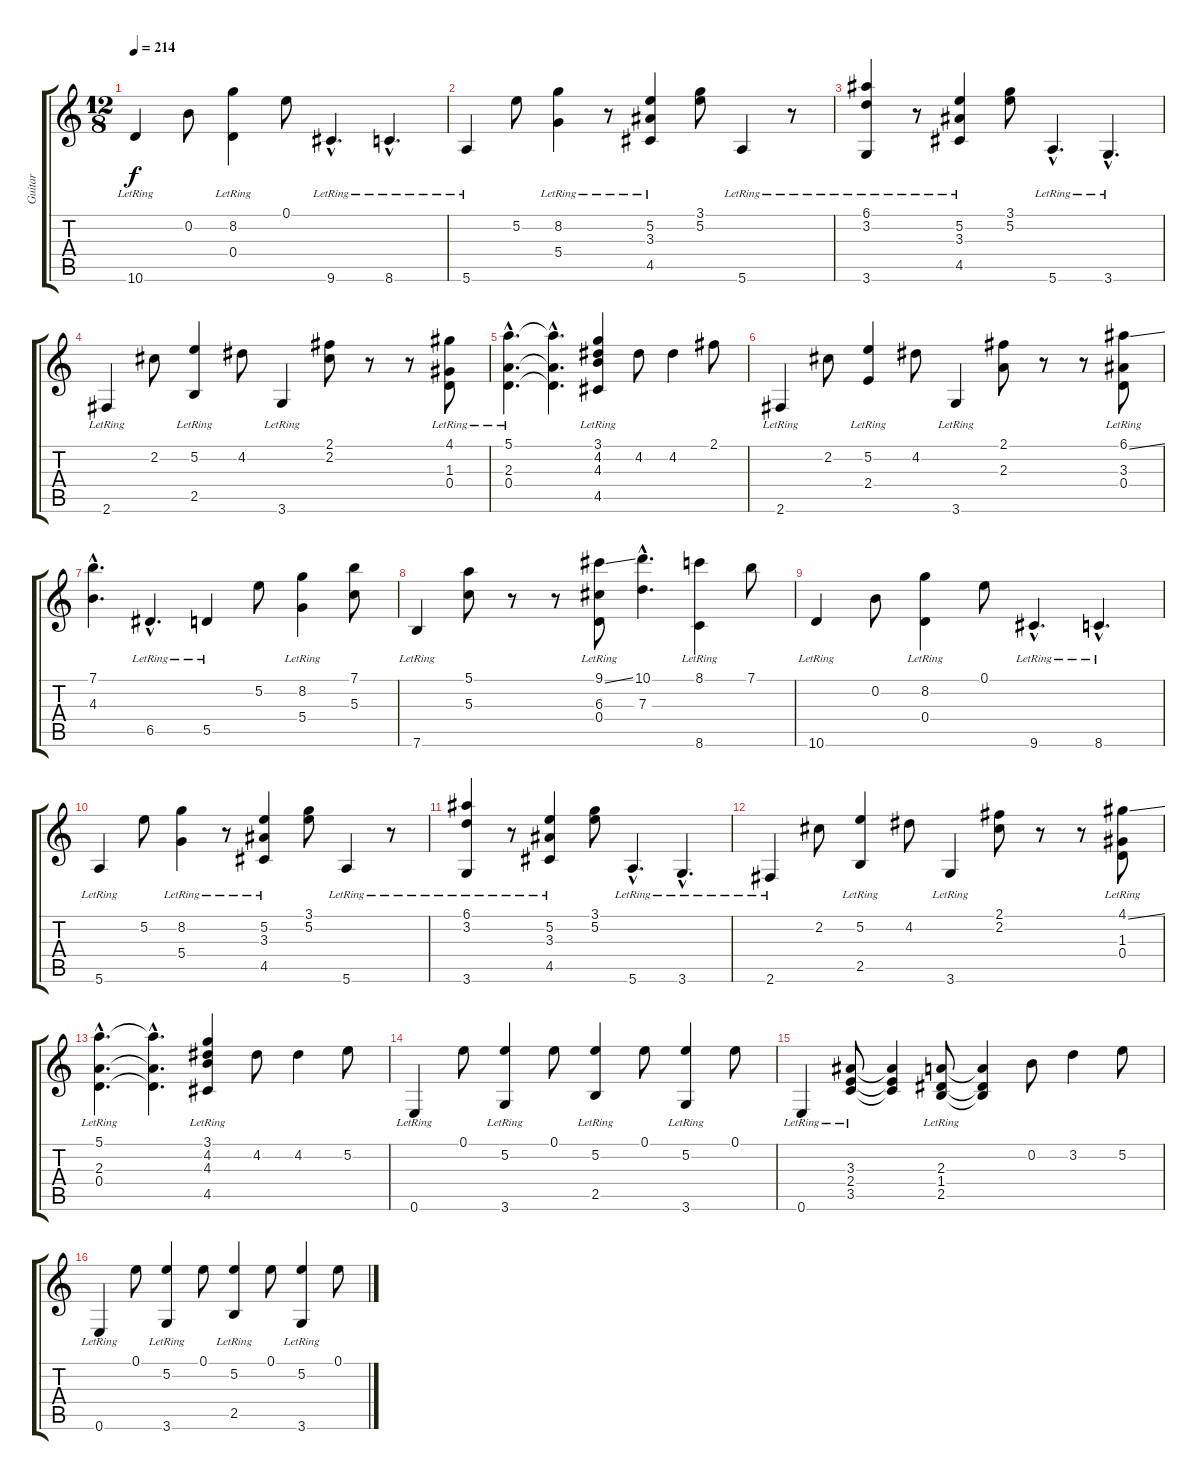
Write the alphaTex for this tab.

\track ("Guitar" "Guitar") {instrument acousticguitarnylon}
\staff {score tabs}
\tuning (E4 B3 G3 D3 A2 E2) {hide}
\ts (12 8)
\tempo 214
\clef g2
\ks c
10.6{lr}.4{dy f} 0.2.8 (8.2 0.4{lr}).4 0.1.8 9.6{hac lr}.4{d} 8.6{hac lr}.4{d} |
5.6{lr}.4 5.2.8 (8.2 5.4{lr}).4 r.8 (5.2 3.3 4.5{lr}).4 (3.1 5.2).8 5.6{lr}.4 r.8 |
(6.1 3.2 3.6{lr}).4 r.8 (5.2 3.3 4.5{lr}).4 (3.1 5.2).8 5.6{hac lr}.4{d} 3.6{hac lr}.4{d} |
2.6{lr}.4 2.2.8 (5.2 2.5{lr}).4 4.2.8 3.6{lr}.4 (2.1 2.2).8 r.8 r.8 (4.1 1.3 0.4{lr}).8 |
(5.1{hac} 2.3{hac} 0.4{hac lr}).4{d} (5.1{hac t} 2.3{hac t} 0.4{hac t}).4{d} (3.1 4.2 4.3 4.5{lr}).4 4.2.8 4.2.4 2.1.8 |
2.6{lr}.4 2.2.8 (5.2 2.4{lr}).4 4.2.8 3.6{lr}.4 (2.1 2.3).8 r.8 r.8 (6.1{ss} 3.3 0.4{lr}).8 |
(7.1{hac} 4.3{hac}).4{d} 6.5{hac lr}.4{d} 5.5{lr}.4 5.2.8 (8.2 5.4{lr}).4 (7.1 5.3).8 |
7.6{lr}.4 (5.1 5.3).8 r.8 r.8 (9.1{ss} 6.3 0.4{lr}).8 (10.1{hac} 7.3{hac}).4{d} (8.1 8.6{lr}).4 7.1.8 |
10.6{lr}.4 0.2.8 (8.2 0.4{lr}).4 0.1.8 9.6{hac lr}.4{d} 8.6{hac lr}.4{d} |
5.6{lr}.4 5.2.8 (8.2 5.4{lr}).4 r.8 (5.2 3.3 4.5{lr}).4 (3.1 5.2).8 5.6{lr}.4 r.8 |
(6.1 3.2 3.6{lr}).4 r.8 (5.2 3.3 4.5{lr}).4 (3.1 5.2).8 5.6{hac lr}.4{d} 3.6{hac lr}.4{d} |
2.6{lr}.4 2.2.8 (5.2 2.5{lr}).4 4.2.8 3.6{lr}.4 (2.1 2.2).8 r.8 r.8 (4.1{ss} 1.3 0.4{lr}).8 |
(5.1{hac} 2.3{hac} 0.4{hac lr}).4{d} (5.1{hac t} 2.3{hac t} 0.4{hac t}).4{d} (3.1 4.2 4.3 4.5{lr}).4 4.2.8 4.2.4 5.2.8 |
0.6{lr}.4 0.1.8 (5.2 3.6{lr}).4 0.1.8 (5.2 2.5{lr}).4 0.1.8 (5.2 3.6{lr}).4 0.1.8 |
0.6{lr}.4 (3.3 2.4{lr} 3.5{lr}).8 (3.3{t} 2.4{t} 3.5{t}).4 (2.3 1.4{lr} 2.5{lr}).8 (2.3{t} 1.4{t} 2.5{t}).4 0.2.8 3.2.4 5.2.8 |
0.6{lr}.4 0.1.8 (5.2 3.6{lr}).4 0.1.8 (5.2 2.5{lr}).4 0.1.8 (5.2 3.6{lr}).4 0.1.8
